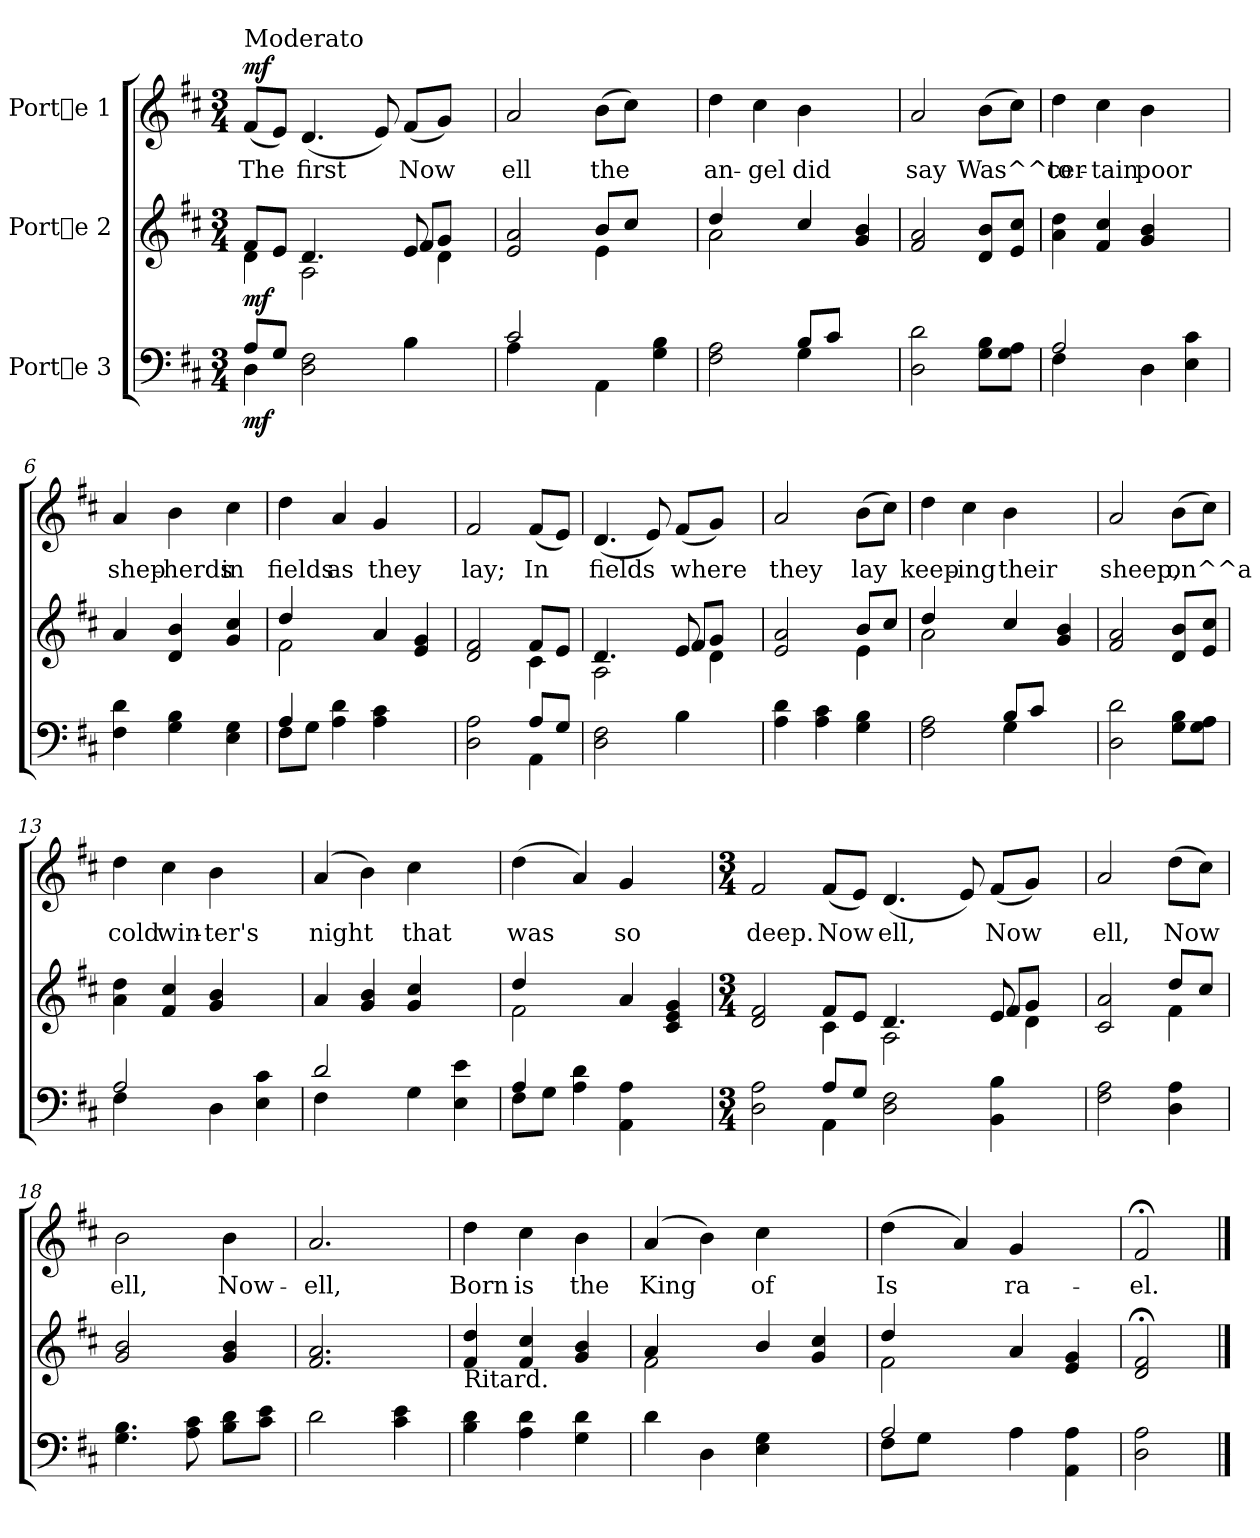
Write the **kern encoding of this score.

**kern	**dynam	**kern	**dynam	**kern	**text	**dynam
*part3	*part3	*part2	*part2	*part1	*part1	*part1
*staff3	*staff3	*staff2	*staff2	*staff1	*staff1	*staff1
*I"Porte 3	*	*I"Porte 2	*	*I"Porte 1	*	*
!!LO:PB:g=z
*stria5	*	*stria5	*	*stria5	*	*
*clefF4	*	*clefG2	*	*clefG2	*	*
*k[f#c#]	*	*k[f#c#]	*	*k[f#c#]	*	*
*D:	*	*D:	*	*D:	*	*
*M3/4	*	*M3/4	*	*M3/4	*	*
*MM116	*	*MM116	*	*MM116	*	*
=1	=1	=1	=1	=1	=1	=1
*^	*	*^	*	*	*	*
!	!	!	!	!	!	!LO:TX:a:t=Moderato	!	!
!	!	!LO:DY:b	!	!	!LO:DY:b	!	!LO:LY:b	!LO:DY:a
4D\	8A/L	mf	4d\	8f#/L	mf	(>8f#/L	The	mf
!	!	!	!	!	!	!	!LO:LY:b	!
.	8G/J	.	.	8e/J	.	8e/J)	.	.
!	!	!	!	!	!	!	!LO:LY:b	!
2F#\ 2D\	8ryy	.	2A\	4.d/	.	(>4.d/	first	.
.	2.ryy	.	.	.	.	.	.	.
!	!	!	!	!	!	!	!LO:LY:b	!
.	.	.	.	8ryy	.	8e/)	.	.
!	!	!	!	!	!	!	!LO:LY:b	!
4B\	.	.	8e/	8f#/L	.	(>8f#/L	Now-	.
!	!	!	!	!	!	!	!LO:LY:b	!
.	.	.	4d\	8g/J	.	8g/J)	--	.
8ryy	.	.	.	8ryy	.	8ryy	.	.
=2	=2	=2	=2	=2	=2	=2	=2	=2
!	!	!	!	!	!	!	!LO:LY:b	!
2c#/	4A\	.	2a/ 2e/	2ryy	.	2a/	-ell	.
.	2.ryy	.	.	.	.	.	.	.
!	!	!	!	!	!	!	!LO:LY:b	!
4AA\	.	.	4e\	8b/L	.	(>8b\L	the	.
!	!	!	!	!	!	!	!LO:LY:b	!
.	.	.	.	8cc#/J	.	8cc#\J)	.	.
4B\ 4G\	.	.	4ryy	4ryy	.	4ryy	.	.
=3	=3	=3	=3	=3	=3	=3	=3	=3
!	!	!	!	!	!	!	!LO:LY:b	!
2A\ 2F#\	2ryy	.	2a\	4dd/	.	4dd\	an-	.
!	!	!	!	!	!	!	!LO:LY:b	!
.	.	.	.	2.ryy	.	4cc#\	-gel	.
!	!	!	!	!	!	!	!LO:LY:b	!
4G\	8B/L	.	4cc#/	.	.	4b\	did	.
.	8c#/J	.	.	.	.	.	.	.
4ryy	4ryy	.	4b/ 4g/	.	.	4ryy	.	.
*	*	*	*v	*v	*	*	*	*
=4	=4	=4	=4	=4	=4	=4	=4
!	!	!	!	!	!	!LO:LY:b	!
*v	*v	*	*	*	*	*	*
2d\ 2D\	.	2a/ 2f#/	.	2a/	say	.
!	!	!	!	!	!LO:LY:b	!
8B\ 8G\L	.	8b/ 8d/L	.	(>8b\L	Was^^to	.
!	!	!	!	!	!LO:LY:b	!
8A\ 8G\J	.	8cc#/ 8e/J	.	8cc#\J)	.	.
=5	=5	=5	=5	=5	=5	=5
*^	*	*	*	*	*	*
!	!	!	!	!	!	!LO:LY:b	!
2A/	4F#\	.	4dd\ 4a\	.	4dd\	cer-	.
!	!	!	!	!	!	!LO:LY:b	!
.	2.ryy	.	4cc#/ 4f#/	.	4cc#\	-tain	.
!	!	!	!	!	!	!LO:LY:b	!
4D\	.	.	4b/ 4g/	.	4b\	poor	.
4c#\ 4E\	.	.	4ryy	.	4ryy	.	.
*v	*v	*	*	*	*	*	*
!!LO:LB:g=z
=6	=6	=6	=6	=6	=6	=6
!	!	!	!	!	!LO:LY:b	!
4d\ 4F#\	.	4a/	.	4a/	shep-	.
!	!	!	!	!	!LO:LY:b	!
4B\ 4G\	.	4b/ 4d/	.	4b\	-herds	.
!	!	!	!	!	!LO:LY:b	!
4G\ 4E\	.	4cc#/ 4g/	.	4cc#\	in	.
=7	=7	=7	=7	=7	=7	=7
*^	*	*^	*	*	*	*
!	!	!	!	!	!	!	!LO:LY:b	!
4A/	8F#\L	.	2f#\	4dd/	.	4dd\	fields	.
.	8G\J	.	.	.	.	.	.	.
!	!	!	!	!	!	!	!LO:LY:b	!
4d\ 4A\	4ryy	.	.	2.ryy	.	4a/	as	.
!	!	!	!	!	!	!	!LO:LY:b	!
4c#\ 4A\	2ryy	.	4a/	.	.	4g/	they	.
4ryy	.	.	4g/ 4e/	.	.	4ryy	.	.
=8	=8	=8	=8	=8	=8	=8	=8	=8
!	!	!	!	!	!	!	!LO:LY:b	!
2A\ 2D\	2ryy	.	2f#/ 2d/	2ryy	.	2f#/	lay;	.
!	!	!	!	!	!	!	!LO:LY:b	!
4AA\	8A/L	.	4c#\	8f#/L	.	(>8f#/L	In	.
!	!	!	!	!	!	!	!LO:LY:b	!
.	8G/J	.	.	8e/J	.	8e/J)	.	.
=9	=9	=9	=9	=9	=9	=9	=9	=9
!	!	!	!	!	!	!	!LO:LY:b	!
*v	*v	*	*	*	*	*	*	*
2F#\ 2D\	.	2A\	4.d/	.	(>4.d/	fields	.
!	!	!	!	!	!	!LO:LY:b	!
.	.	.	8ryy	.	8e/)	.	.
!	!	!	!	!	!	!LO:LY:b	!
4B\	.	8e/	8f#/L	.	(>8f#/L	where	.
!	!	!	!	!	!	!LO:LY:b	!
.	.	4d\	8g/J	.	8g/J)	.	.
8ryy	.	.	8ryy	.	8ryy	.	.
=10	=10	=10	=10	=10	=10	=10	=10
!	!	!	!	!	!	!LO:LY:b	!
4d\ 4A\	.	2a/ 2e/	2ryy	.	2a/	they	.
4c#\ 4A\	.	.	.	.	.	.	.
!	!	!	!	!	!	!LO:LY:b	!
4B\ 4G\	.	4e\	8b/L	.	(>8b\L	lay	.
!	!	!	!	!	!	!LO:LY:b	!
.	.	.	8cc#/J	.	8cc#\J)	.	.
=11	=11	=11	=11	=11	=11	=11	=11
*^	*	*	*	*	*	*	*
!	!	!	!	!	!	!	!LO:LY:b	!
2A\ 2F#\	2ryy	.	2a\	4dd/	.	4dd\	keep-	.
!	!	!	!	!	!	!	!LO:LY:b	!
.	.	.	.	2.ryy	.	4cc#\	-ing	.
!	!	!	!	!	!	!	!LO:LY:b	!
4G\	8B/L	.	4cc#/	.	.	4b\	their	.
.	8c#/J	.	.	.	.	.	.	.
4ryy	4ryy	.	4b/ 4g/	.	.	4ryy	.	.
*	*	*	*v	*v	*	*	*	*
!!LO:LB:g=z
=12	=12	=12	=12	=12	=12	=12	=12
!	!	!	!	!	!	!LO:LY:b	!
*v	*v	*	*	*	*	*	*
2d\ 2D\	.	2a/ 2f#/	.	2a/	sheep,	.
!	!	!	!	!	!LO:LY:b	!
8B\ 8G\L	.	8b/ 8d/L	.	(>8b\L	on^^a	.
!	!	!	!	!	!LO:LY:b	!
8A\ 8G\J	.	8cc#/ 8e/J	.	8cc#\J)	.	.
=13	=13	=13	=13	=13	=13	=13
*^	*	*	*	*	*	*
!	!	!	!	!	!	!LO:LY:b	!
2A/	4F#\	.	4dd\ 4a\	.	4dd\	cold	.
!	!	!	!	!	!	!LO:LY:b	!
.	2.ryy	.	4cc#/ 4f#/	.	4cc#\	win-	.
!	!	!	!	!	!	!LO:LY:b	!
4D\	.	.	4b/ 4g/	.	4b\	-ter's	.
4c#\ 4E\	.	.	4ryy	.	4ryy	.	.
=14	=14	=14	=14	=14	=14	=14	=14
!	!	!	!	!	!	!LO:LY:b	!
2d/	4F#\	.	4a/	.	(>4a/	night	.
!	!	!	!	!	!	!LO:LY:b	!
.	2.ryy	.	4b/ 4g/	.	4b\)	.	.
!	!	!	!	!	!	!LO:LY:b	!
4G\	.	.	4cc#/ 4g/	.	4cc#\	that	.
4e\ 4E\	.	.	4ryy	.	4ryy	.	.
=15	=15	=15	=15	=15	=15	=15	=15
*	*	*	*^	*	*	*	*
!	!	!	!	!	!	!	!LO:LY:b	!
4A/	8F#\L	.	2f#\	4dd/	.	(>4dd\	was	.
.	8G\J	.	.	.	.	.	.	.
!	!	!	!	!	!	!	!LO:LY:b	!
4d\ 4A\	4ryy	.	.	2.ryy	.	4a/)	.	.
!	!	!	!	!	!	!	!LO:LY:b	!
4A\ 4AA\	2ryy	.	4a/	.	.	4g/	so	.
4ryy	.	.	4g/ 4e/ 4c#/	.	.	4ryy	.	.
=16	=16	=16	=16	=16	=16	=16	=16	=16
*M3/4	*	*	*M3/4	*	*	*M3/4	*	*
!	!	!	!	!	!	!	!LO:LY:b	!
2A\ 2D\	2ryy	.	2f#/ 2d/	2ryy	.	2f#/	deep.	.
!	!	!	!	!	!	!	!LO:LY:b	!
4AA\	8A/L	.	4c#\	8f#/L	.	(>8f#/L	Now-	.
!	!	!	!	!	!	!	!LO:LY:b	!
.	8G/J	.	.	8e/J	.	8e/J)	--	.
!	!	!	!	!	!	!	!LO:LY:b	!
2F#\ 2D\	8ryy	.	2A\	4.d/	.	(>4.d/	-ell,	.
.	2.ryy	.	.	.	.	.	.	.
!	!	!	!	!	!	!	!LO:LY:b	!
.	.	.	.	8ryy	.	8e/)	.	.
!	!	!	!	!	!	!	!LO:LY:b	!
4B\ 4BB\	.	.	8e/	8f#/L	.	(>8f#/L	Now-	.
!	!	!	!	!	!	!	!LO:LY:b	!
.	.	.	4d\	8g/J	.	8g/J)	--	.
8ryy	.	.	.	8ryy	.	8ryy	.	.
*v	*v	*	*	*	*	*	*	*
!!LO:LB:g=z
=17	=17	=17	=17	=17	=17	=17	=17
!	!	!	!	!	!	!LO:LY:b	!
2A\ 2F#\	.	2a/ 2c#/	2ryy	.	2a/	-ell,	.
!	!	!	!	!	!	!LO:LY:b	!
4A\ 4D\	.	4f#\	8dd/L	.	(>8dd\L	Now-	.
!	!	!	!	!	!	!LO:LY:b	!
.	.	.	8cc#/J	.	8cc#\J)	--	.
=18	=18	=18	=18	=18	=18	=18	=18
!	!	!	!	!	!	!LO:LY:b	!
*	*	*v	*v	*	*	*	*
4.B\ 4.G\	.	2b/ 2g/	.	2b\	-ell,	.
8c#\ 8A\	.	.	.	.	.	.
!	!	!	!	!	!LO:LY:b	!
8d\ 8B\L	.	4b/ 4g/	.	4b\	Now-	.
8e\ 8c#\J	.	.	.	.	.	.
=19	=19	=19	=19	=19	=19	=19
*	*	*MM116	*	*	*	*
!	!	!	!	!	!LO:LY:b	!
2d\	.	2.a/ 2.f#/	.	2.a/	-ell,	.
4e\ 4c#\	.	.	.	.	.	.
=20	=20	=20	=20	=20	=20	=20
!	!	!LO:TX:b:t=Ritard.	!	!	!	!
!	!	!	!	!	!LO:LY:b	!
4d\ 4B\	.	4dd/ 4f#/	.	4dd\	Born	.
!	!	!	!	!	!LO:LY:b	!
4d\ 4A\	.	4cc#/ 4f#/	.	4cc#\	is	.
!	!	!	!	!	!LO:LY:b	!
4d\ 4G\	.	4b/ 4g/	.	4b\	the	.
=21	=21	=21	=21	=21	=21	=21
*	*	*^	*	*	*	*
!	!	!	!	!	!	!LO:LY:b	!
4d\	.	2f#\	4a/	.	(>4a/	King	.
!	!	!	!	!	!	!LO:LY:b	!
4D\	.	.	2.ryy	.	4b\)	.	.
!	!	!	!	!	!	!LO:LY:b	!
4G\ 4E\	.	4b/	.	.	4cc#\	of	.
4ryy	.	4cc#/ 4g/	.	.	4ryy	.	.
=22	=22	=22	=22	=22	=22	=22	=22
*^	*	*	*	*	*	*	*
!	!	!	!	!	!	!	!LO:LY:b	!
2A/	8F#\L	.	2f#\	4dd/	.	(>4dd\	Is-	.
.	8G\J	.	.	.	.	.	.	.
!	!	!	!	!	!	!	!LO:LY:b	!
.	2.ryy	.	.	2.ryy	.	4a/)	-	.
!	!	!	!	!	!	!	!LO:LY:b	!
4A\	.	.	4a/	.	.	4g/	ra-	.
4A\ 4AA\	.	.	4g/ 4e/	.	.	4ryy	.	.
*v	*v	*	*	*	*	*	*	*
*	*	*v	*v	*	*	*	*
=23	=23	=23	=23	=23	=23	=23
*	*	*MM80	*	*	*	*
!	!	!	!	!	!LO:LY:b	!
2A\ 2D\	.	2f#/;< 2d/;<	.	2f#;</	-el.	.
==	==	==	==	==	==	==
*-	*-	*-	*-	*-	*-	*-
